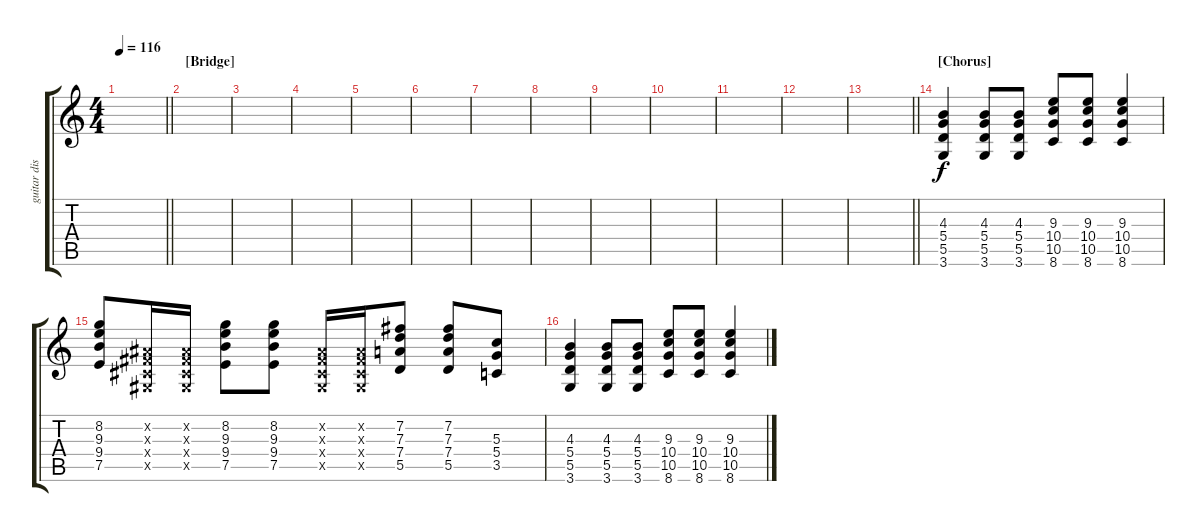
\track ("guitar dist." "guitar dis") {instrument distortionguitar}
\staff {score tabs}
\tuning (E4 B3 G3 D3 A2 E2) {hide}
\ts (4 4)
\tempo 116
\clef g2
\barLineRight lightlight
\ks c
|
\section ("" "[Bridge]")
|
|
|
|
|
|
|
|
|
|
|
\barLineRight lightlight
|
\section ("" "[Chorus]")
(4.3 5.4 5.5 3.6).4 (4.3 5.4 5.5 3.6).8 (4.3 5.4 5.5 3.6).8 (9.3 10.4 10.5 8.6).8 (9.3 10.4 10.5 8.6).8 (9.3 10.4 10.5 8.6).4 |
(8.2 9.3 9.4 7.5).8 (-1.2{x} -1.3{x} -1.4{x} -1.5{x}).16 (-1.2{x} -1.3{x} -1.4{x} -1.5{x}).16 (8.2 9.3 9.4 7.5).8 (8.2 9.3 9.4 7.5).8 (-1.2{x} -1.3{x} -1.4{x} -1.5{x}).16 (-1.2{x} -1.3{x} -1.4{x} -1.5{x}).16 (7.2 7.3 7.4 5.5).8 (7.2 7.3 7.4 5.5).8 (5.3 5.4 3.5).8 |
(4.3 5.4 5.5 3.6).4 (4.3 5.4 5.5 3.6).8 (4.3 5.4 5.5 3.6).8 (9.3 10.4 10.5 8.6).8 (9.3 10.4 10.5 8.6).8 (9.3 10.4 10.5 8.6).4
